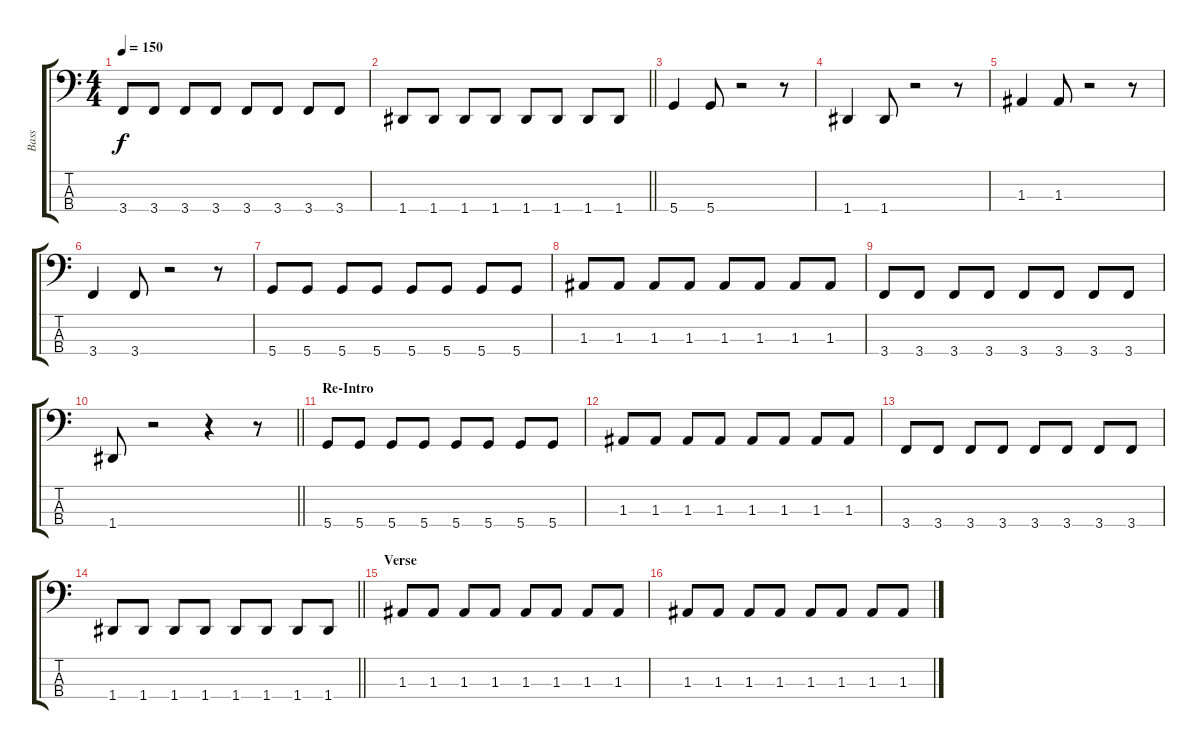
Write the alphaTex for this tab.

\track ("Bass" "Bass") {instrument electricbassfinger}
\staff {score tabs}
\tuning (G2 D2 A1 D1) {hide}
\ts (4 4)
\tempo 150
\clef f4
\ks c
3.4.8{dy f} 3.4.8 3.4.8 3.4.8 3.4.8 3.4.8 3.4.8 3.4.8 |
\barLineRight lightlight
1.4.8 1.4.8 1.4.8 1.4.8 1.4.8 1.4.8 1.4.8 1.4.8 |
5.4.4 5.4.8 r.2 r.8 |
1.4.4 1.4.8 r.2 r.8 |
1.3.4 1.3.8 r.2 r.8 |
3.4.4 3.4.8 r.2 r.8 |
5.4.8 5.4.8 5.4.8 5.4.8 5.4.8 5.4.8 5.4.8 5.4.8 |
1.3.8 1.3.8 1.3.8 1.3.8 1.3.8 1.3.8 1.3.8 1.3.8 |
3.4.8 3.4.8 3.4.8 3.4.8 3.4.8 3.4.8 3.4.8 3.4.8 |
\barLineRight lightlight
1.4.8 r.2 r.4 r.8 |
\section ("" "Re-Intro")
5.4.8 5.4.8 5.4.8 5.4.8 5.4.8 5.4.8 5.4.8 5.4.8 |
1.3.8 1.3.8 1.3.8 1.3.8 1.3.8 1.3.8 1.3.8 1.3.8 |
3.4.8 3.4.8 3.4.8 3.4.8 3.4.8 3.4.8 3.4.8 3.4.8 |
\barLineRight lightlight
1.4.8 1.4.8 1.4.8 1.4.8 1.4.8 1.4.8 1.4.8 1.4.8 |
\section ("" "Verse")
1.3.8 1.3.8 1.3.8 1.3.8 1.3.8 1.3.8 1.3.8 1.3.8 |
1.3.8 1.3.8 1.3.8 1.3.8 1.3.8 1.3.8 1.3.8 1.3.8
